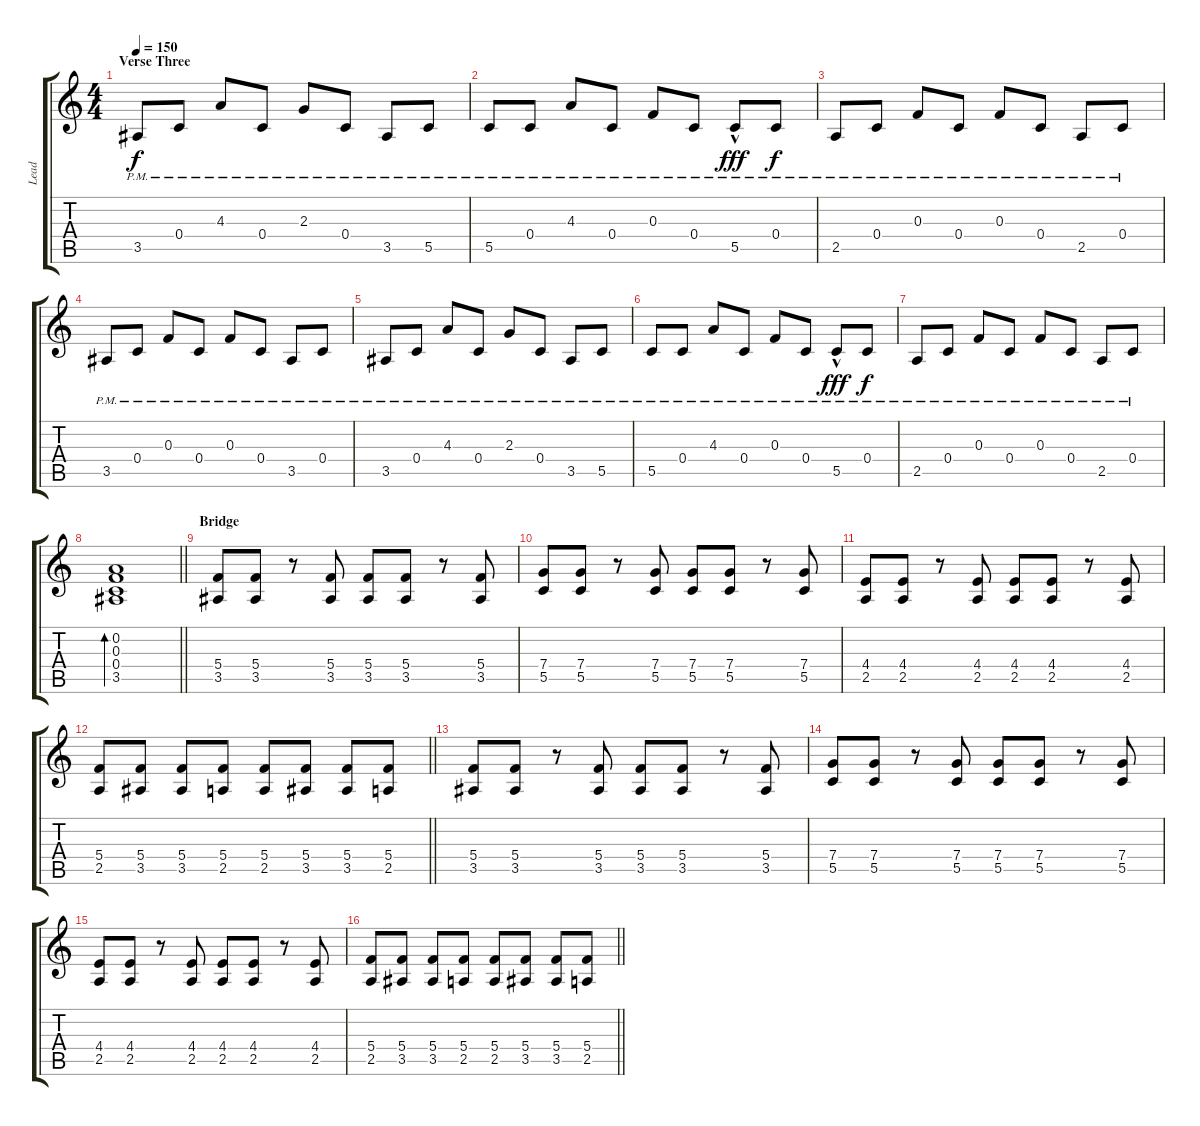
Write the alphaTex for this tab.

\track ("Lead" "Lead") {instrument distortionguitar}
\staff {score tabs}
\tuning (D4 A3 F3 C3 G2 C2) {hide}
\ts (4 4)
\section ("" "Verse Three")
\tempo 150
\clef g2
\ks c
3.5{pm}.8{dy f} 0.4{pm}.8 4.3{pm}.8 0.4{pm}.8 2.3{pm}.8 0.4{pm}.8 3.5{pm}.8 5.5{pm}.8 |
5.5{pm}.8 0.4{pm}.8 4.3{pm}.8 0.4{pm}.8 0.3{pm}.8 0.4{pm}.8 5.5{hac pm}.8{dy fff} 0.4{pm}.8{dy f} |
2.5{pm}.8 0.4{pm}.8 0.3{pm}.8 0.4{pm}.8 0.3{pm}.8 0.4{pm}.8 2.5{pm}.8 0.4{pm}.8 |
3.5{pm}.8 0.4{pm}.8 0.3{pm}.8 0.4{pm}.8 0.3{pm}.8 0.4{pm}.8 3.5{pm}.8 0.4{pm}.8 |
3.5{pm}.8 0.4{pm}.8 4.3{pm}.8 0.4{pm}.8 2.3{pm}.8 0.4{pm}.8 3.5{pm}.8 5.5{pm}.8 |
5.5{pm}.8 0.4{pm}.8 4.3{pm}.8 0.4{pm}.8 0.3{pm}.8 0.4{pm}.8 5.5{hac pm}.8{dy fff} 0.4{pm}.8{dy f} |
2.5{pm}.8 0.4{pm}.8 0.3{pm}.8 0.4{pm}.8 0.3{pm}.8 0.4{pm}.8 2.5{pm}.8 0.4{pm}.8 |
\barLineRight lightlight
(0.2 0.3 0.4 3.5).1{bd 480} |
\section ("" "Bridge")
(5.4 3.5).8 (5.4 3.5).8 r.8 (5.4 3.5).8 (5.4 3.5).8 (5.4 3.5).8 r.8 (5.4 3.5).8 |
(7.4 5.5).8 (7.4 5.5).8 r.8 (7.4 5.5).8 (7.4 5.5).8 (7.4 5.5).8 r.8 (7.4 5.5).8 |
(4.4 2.5).8 (4.4 2.5).8 r.8 (4.4 2.5).8 (4.4 2.5).8 (4.4 2.5).8 r.8 (4.4 2.5).8 |
\barLineRight lightlight
(5.4 2.5).8 (5.4 3.5).8 (5.4 3.5).8 (5.4 2.5).8 (5.4 2.5).8 (5.4 3.5).8 (5.4 3.5).8 (5.4 2.5).8 |
(5.4 3.5).8 (5.4 3.5).8 r.8 (5.4 3.5).8 (5.4 3.5).8 (5.4 3.5).8 r.8 (5.4 3.5).8 |
(7.4 5.5).8 (7.4 5.5).8 r.8 (7.4 5.5).8 (7.4 5.5).8 (7.4 5.5).8 r.8 (7.4 5.5).8 |
(4.4 2.5).8 (4.4 2.5).8 r.8 (4.4 2.5).8 (4.4 2.5).8 (4.4 2.5).8 r.8 (4.4 2.5).8 |
\barLineRight lightlight
(5.4 2.5).8 (5.4 3.5).8 (5.4 3.5).8 (5.4 2.5).8 (5.4 2.5).8 (5.4 3.5).8 (5.4 3.5).8 (5.4 2.5).8
